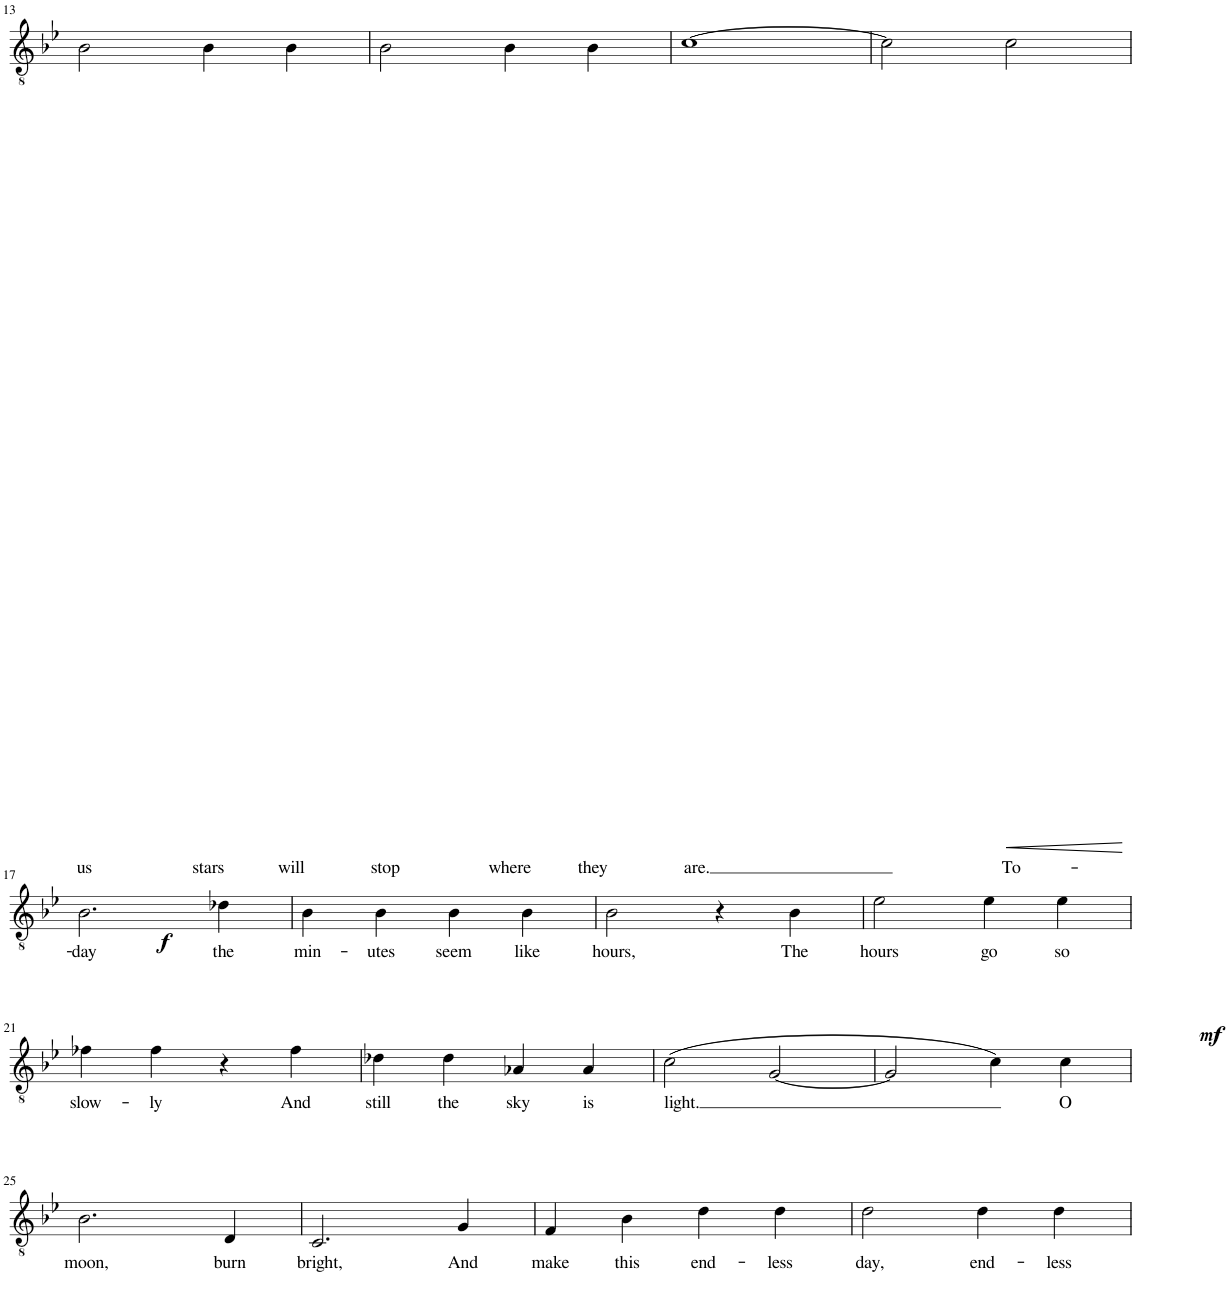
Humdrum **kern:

**kern	**text	**dynam
*part1	*part1	*part1
*staff1	*staff1	*staff1
*I"Tenor	*	*
!!LO:PB:g=z
*clefGv2	*	*
*k[b-e-]	*	*
*M4/4	*	*
*met(c)	*	*
=13	=13	=13
!	!LO:LY:b	!
2B-\	us	.
!	!LO:LY:b	!
4B-\	stars	.
!	!LO:LY:b	!
4B-\	will	.
=14	=14	=14
!	!LO:LY:b	!
2B-\	stop	.
!	!LO:LY:b	!
4B-\	where	.
!	!LO:LY:b	!
4B-\	they	.
=15	=15	=15
!	!LO:LY:b	!
[1c	are.	.
=16	=16	=16
2c\]	.	.
!	!LO:LY:b	!LO:HP:b
2c\	To-	<
.	.	[
!!LO:LB:g=z
=17	=17	=17
!	!LO:LY:b	!LO:DY:b
2.B-\	-day	f
!	!LO:LY:b	!
4d-X\	the	.
=18	=18	=18
!	!LO:LY:b	!
4B-\	min-	.
!	!LO:LY:b	!
4B-\	-utes	.
!	!LO:LY:b	!
4B-\	seem	.
!	!LO:LY:b	!
4B-\	like	.
=19	=19	=19
!	!LO:LY:b	!
2B-\	hours,	.
4r	.	.
!	!LO:LY:b	!
4B-\	The	.
=20	=20	=20
!	!LO:LY:b	!
2e-\	hours	.
!	!LO:LY:b	!
4e-\	go	.
!	!LO:LY:b	!
4e-\	so	.
!!LO:LB:g=z
=21	=21	=21
!	!LO:LY:b	!
4f-X\	slow-	.
!	!LO:LY:b	!
4f-\	-ly	.
4r	.	.
!	!LO:LY:b	!
4f-\	And	.
=22	=22	=22
!	!LO:LY:b	!
4d-X\	still	.
!	!LO:LY:b	!
4d-\	the	.
!	!LO:LY:b	!
4A-X/	sky	.
!	!LO:LY:b	!
4A-/	is	.
=23	=23	=23
!	!LO:LY:b	!
(2c\	light.	.
[2G/	.	.
=24	=24	=24
2G/]	.	.
4c\)	.	.
!	!LO:LY:b	!LO:DY:b
4c\	O	mf
!!LO:LB:g=z
=25	=25	=25
!	!LO:LY:b	!
2.B-\	moon,	.
!	!LO:LY:b	!
4D/	burn	.
=26	=26	=26
!	!LO:LY:b	!
2.C/	bright,	.
!	!LO:LY:b	!
4G/	And	.
=27	=27	=27
!	!LO:LY:b	!
4F/	make	.
!	!LO:LY:b	!
4B-\	this	.
!	!LO:LY:b	!
4d\	end-	.
!	!LO:LY:b	!
4d\	-less	.
=28	=28	=28
!	!LO:LY:b	!
2d\	day,	.
!	!LO:LY:b	!
4d\	end-	.
!	!LO:LY:b	!
4d\	-less	.
=	=	=
*-	*-	*-
